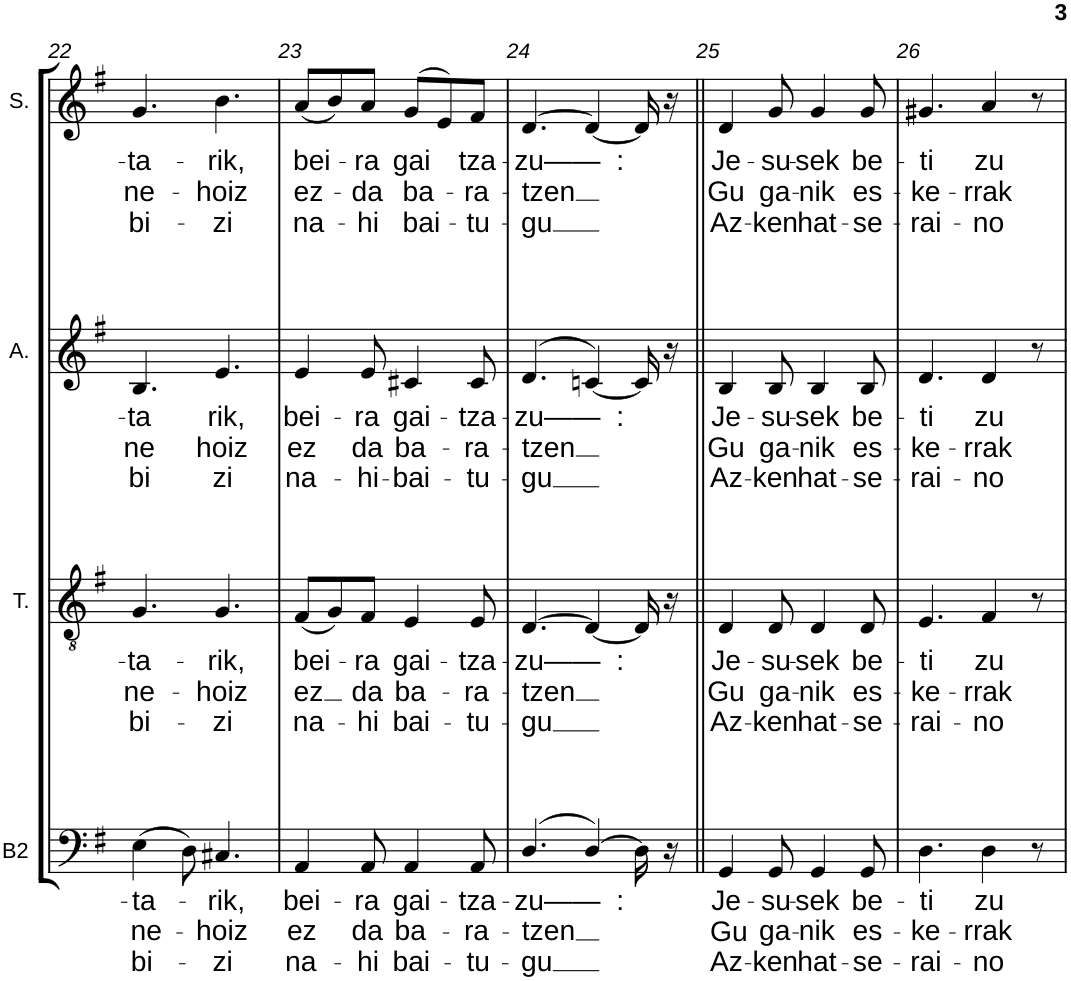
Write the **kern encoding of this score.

**kern	**text	**text	**text	**kern	**text	**text	**text	**kern	**text	**text	**text	**kern	**text	**text	**text
*part4	*part4	*part4	*part4	*part3	*part3	*part3	*part3	*part2	*part2	*part2	*part2	*part1	*part1	*part1	*part1
*staff4	*staff4	*staff4	*staff4	*staff3	*staff3	*staff3	*staff3	*staff2	*staff2	*staff2	*staff2	*staff1	*staff1	*staff1	*staff1
*I"Basse	*	*	*	*I"Ténor	*	*	*	*I"Alto	*	*	*	*I"Soprano	*	*	*
*I'B2	*	*	*	*I'T.	*	*	*	*I'A.	*	*	*	*I'S.	*	*	*
!!LO:PB:g=z
*clefF4	*	*	*	*clefGv2	*	*	*	*clefG2	*	*	*	*clefG2	*	*	*
*k[f#]	*	*	*	*k[f#]	*	*	*	*k[f#]	*	*	*	*k[f#]	*	*	*
*M6/8	*	*	*	*M6/8	*	*	*	*M6/8	*	*	*	*M6/8	*	*	*
=22	=22	=22	=22	=22	=22	=22	=22	=22	=22	=22	=22	=22	=22	=22	=22
!	!LO:LY:b	!LO:LY:b	!LO:LY:b	!	!LO:LY:b	!LO:LY:b	!LO:LY:b	!	!LO:LY:b	!LO:LY:b	!LO:LY:b	!	!LO:LY:b	!LO:LY:b	!LO:LY:b
(4E\	-ta-	-ne-	-bi-	4.G/	-ta-	ne-	bi-	4.B/	-ta	-ne	-bi	4.g/	-ta-	ne-	bi-
8D\)	.	.	.	.	.	.	.	.	.	.	.	.	.	.	.
!	!LO:LY:b	!LO:LY:b	!LO:LY:b	!	!LO:LY:b	!LO:LY:b	!LO:LY:b	!	!LO:LY:b	!LO:LY:b	!LO:LY:b	!	!LO:LY:b	!LO:LY:b	!LO:LY:b
4.C#X/	-rik,	-hoiz	-zi	4.G/	-rik,	-hoiz	-zi	4.e/	rik,	hoiz	zi	4.b\	-rik,	-hoiz	-zi
=23	=23	=23	=23	=23	=23	=23	=23	=23	=23	=23	=23	=23	=23	=23	=23
!	!LO:LY:b	!LO:LY:b	!LO:LY:b	!	!LO:LY:b	!LO:LY:b	!LO:LY:b	!	!LO:LY:b	!LO:LY:b	!LO:LY:b	!	!LO:LY:b	!LO:LY:b	!LO:LY:b
4AA/	bei-	ez	na-	(8F#/L	bei-	ez	na-	4e/	bei-	ez	na-	(8a/L	bei-	ez-	na-
.	.	.	.	8G/)	.	.	.	.	.	.	.	8b/)	.	.	.
!	!LO:LY:b	!LO:LY:b	!LO:LY:b	!	!LO:LY:b	!LO:LY:b	!LO:LY:b	!	!LO:LY:b	!LO:LY:b	!LO:LY:b	!	!LO:LY:b	!LO:LY:b	!LO:LY:b
8AA/	-ra	da	-hi	8F#/J	-ra	da	-hi	8e/	-ra	da	-hi-	8a/J	-ra	-da	-hi
!	!LO:LY:b	!LO:LY:b	!LO:LY:b	!	!LO:LY:b	!LO:LY:b	!LO:LY:b	!	!LO:LY:b	!LO:LY:b	!LO:LY:b	!	!LO:LY:b	!LO:LY:b	!LO:LY:b
4AA/	gai-	ba-	-bai-	4E/	gai-	ba-	-bai-	4c#X/	gai-	ba-	-bai-	(>8g/L	gai	ba-	-bai-
.	.	.	.	.	.	.	.	.	.	.	.	8e/)	.	.	.
!	!LO:LY:b	!LO:LY:b	!LO:LY:b	!	!LO:LY:b	!LO:LY:b	!LO:LY:b	!	!LO:LY:b	!LO:LY:b	!LO:LY:b	!	!LO:LY:b	!LO:LY:b	!LO:LY:b
8AA/	-tza-	-ra-	-tu-	8E/	-tza-	-ra-	-tu-	8c#/	-tza-	-ra-	-tu-	8f#/J	tza-	-ra-	-tu-
=24	=24	=24	=24	=24	=24	=24	=24	=24	=24	=24	=24	=24	=24	=24	=24
!	!LO:LY:b	!LO:LY:b	!LO:LY:b	!	!LO:LY:b	!LO:LY:b	!LO:LY:b	!	!LO:LY:b	!LO:LY:b	!LO:LY:b	!	!LO:LY:b	!LO:LY:b	!LO:LY:b
(>4.D/	-zu—— :	-tzen	-gu	[>4.D/	-zu—— :	-tzen	-gu	(>4.d/	-zu—— :	-tzen	-gu	[>4.d/	-zu—— :	-tzen	-gu
[4D/)	.	.	.	4D/_	.	.	.	[4cn/)	.	.	.	4d/_	.	.	.
16D\]	.	.	.	16D/]	.	.	.	16c/]	.	.	.	16d/]	.	.	.
16r	.	.	.	16r	.	.	.	16r	.	.	.	16r	.	.	.
=25||	=25||	=25||	=25||	=25||	=25||	=25||	=25||	=25||	=25||	=25||	=25||	=25||	=25||	=25||	=25||
!	!LO:LY:b	!LO:LY:b	!LO:LY:b	!	!LO:LY:b	!LO:LY:b	!LO:LY:b	!	!LO:LY:b	!LO:LY:b	!LO:LY:b	!	!LO:LY:b	!LO:LY:b	!LO:LY:b
4GG/	Je-	Gu	Az-	4D/	Je-	Gu	Az-	4B/	Je-	Gu	Az-	4d/	Je-	Gu	Az-
!	!LO:LY:b	!LO:LY:b	!LO:LY:b	!	!LO:LY:b	!LO:LY:b	!LO:LY:b	!	!LO:LY:b	!LO:LY:b	!LO:LY:b	!	!LO:LY:b	!LO:LY:b	!LO:LY:b
8GG/	-su-	ga-	-ken	8D/	-su-	ga-	-ken	8B/	-su-	ga-	-ken	8g/	-su-	ga-	-ken
!	!LO:LY:b	!LO:LY:b	!LO:LY:b	!	!LO:LY:b	!LO:LY:b	!LO:LY:b	!	!LO:LY:b	!LO:LY:b	!LO:LY:b	!	!LO:LY:b	!LO:LY:b	!LO:LY:b
4GG/	-sek	-nik	hat-	4D/	-sek	-nik	hat-	4B/	-sek	-nik	hat-	4g/	-sek	-nik	hat-
!	!LO:LY:b	!LO:LY:b	!LO:LY:b	!	!LO:LY:b	!LO:LY:b	!LO:LY:b	!	!LO:LY:b	!LO:LY:b	!LO:LY:b	!	!LO:LY:b	!LO:LY:b	!LO:LY:b
8GG/	be-	es-	-se-	8D/	be-	es-	-se-	8B/	be-	es-	-se-	8g/	be-	es-	-se-
=26	=26	=26	=26	=26	=26	=26	=26	=26	=26	=26	=26	=26	=26	=26	=26
!	!LO:LY:b	!LO:LY:b	!LO:LY:b	!	!LO:LY:b	!LO:LY:b	!LO:LY:b	!	!LO:LY:b	!LO:LY:b	!LO:LY:b	!	!LO:LY:b	!LO:LY:b	!LO:LY:b
4.D\	-ti	-ke-	-rai-	4.E/	-ti	-ke-	-rai-	4.d/	-ti	-ke-	-rai-	4.g#X/	-ti	-ke-	-rai-
!	!LO:LY:b	!LO:LY:b	!LO:LY:b	!	!LO:LY:b	!LO:LY:b	!LO:LY:b	!	!LO:LY:b	!LO:LY:b	!LO:LY:b	!	!LO:LY:b	!LO:LY:b	!LO:LY:b
4D\	zu	-rrak	-no	4F#/	zu	-rrak	-no	4d/	zu	-rrak	-no	4a/	zu	-rrak	-no
8r	.	.	.	8r	.	.	.	8r	.	.	.	8r	.	.	.
=	=	=	=	=	=	=	=	=	=	=	=	=	=	=	=
*-	*-	*-	*-	*-	*-	*-	*-	*-	*-	*-	*-	*-	*-	*-	*-
